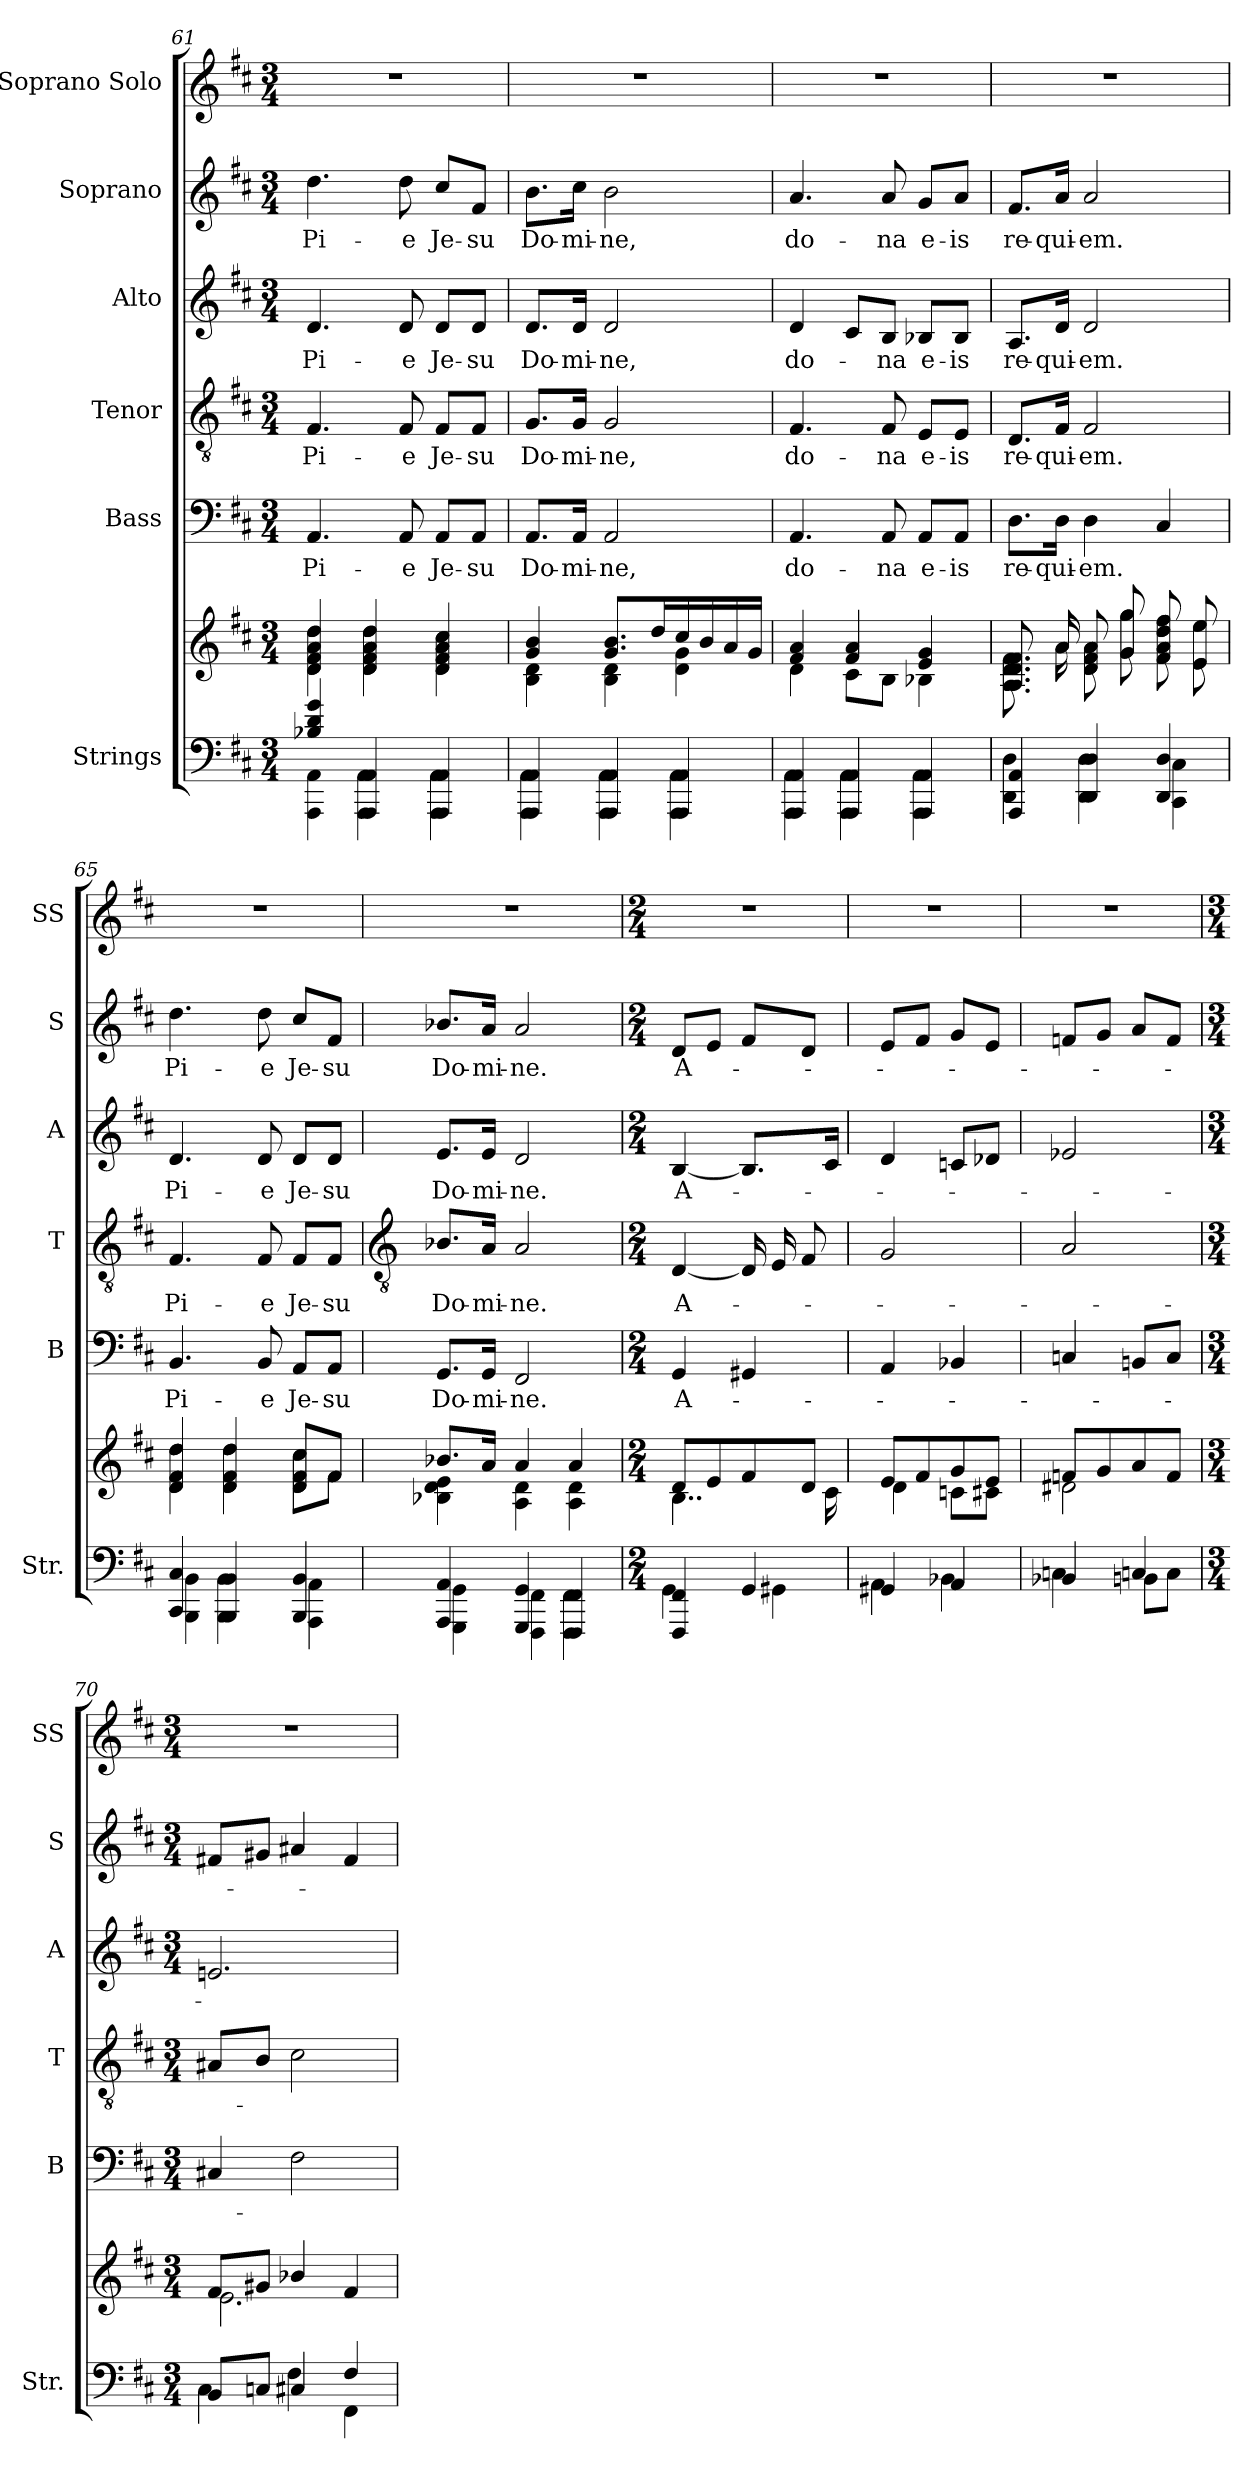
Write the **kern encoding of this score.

**kern	**kern	**kern	**text	**kern	**text	**kern	**text	**kern	**text	**kern
*part6	*part6	*part5	*part5	*part4	*part4	*part3	*part3	*part2	*part2	*part1
*staff7	*staff6	*staff5	*staff5	*staff4	*staff4	*staff3	*staff3	*staff2	*staff2	*staff1
*I"Strings	*	*I"Bass	*	*I"Tenor	*	*I"Alto	*	*I"Soprano	*	*I"Soprano Solo
*I'Str.	*	*I'B	*	*I'T	*	*I'A	*	*I'S	*	*I'SS
!!LO:LB:g=z
*clefF4	*clefG2	*clefF4	*	*clefGv2	*	*clefG2	*	*clefG2	*	*clefG2
*k[f#c#]	*k[f#c#]	*k[f#c#]	*	*k[f#c#]	*	*k[f#c#]	*	*k[f#c#]	*	*k[f#c#]
*D:	*D:	*D:	*	*D:	*	*D:	*	*D:	*	*D:
*M3/4	*M3/4	*M3/4	*	*M3/4	*	*M3/4	*	*M3/4	*	*M3/4
=61	=61	=61	=61	=61	=61	=61	=61	=61	=61	=61
*^	*^	*	*	*	*	*	*	*	*	*
!	!	!	!	!	!LO:LY:b	!	!LO:LY:b	!	!LO:LY:b	!	!LO:LY:b	!LO:N:vis=1
4B-X/ 4d/ 4g/	4AAA\ 4AA\	4d/ 4f#/ 4a/ 4dd/	4d\ 4f#\ 4a\ 4dd\	4.AA	Pi-	4.F#	Pi-	4.d	Pi-	4.dd	Pi-	2.r
4AAA/ 4AA/	4AAA\ 4AA\	4d/ 4f#/ 4a/ 4dd/	4d\ 4f#\ 4a\ 4dd\	.	.	.	.	.	.	.	.	.
!	!	!	!	!	!LO:LY:b	!	!LO:LY:b	!	!LO:LY:b	!	!LO:LY:b	!
.	.	.	.	8AA	-e	8F#	-e	8d	-e	8dd	-e	.
!	!	!	!	!	!LO:LY:b	!	!LO:LY:b	!	!LO:LY:b	!	!LO:LY:b	!
4AAA/ 4AA/	4AAA\ 4AA\	4d/ 4f#/ 4a/ 4cc#/	4d\ 4f#\ 4a\ 4cc#\	8AAL	Je-	8F#L	Je-	8dL	Je-	8cc#L	Je-	.
!	!	!	!	!	!LO:LY:b	!	!LO:LY:b	!	!LO:LY:b	!	!LO:LY:b	!
.	.	.	.	8AAJ	-su	8F#J	-su	8dJ	-su	8f#J	-su	.
=62	=62	=62	=62	=62	=62	=62	=62	=62	=62	=62	=62	=62
!	!	!	!	!	!LO:LY:b	!	!LO:LY:b	!	!LO:LY:b	!	!LO:LY:b	!LO:N:vis=1
4AAA/ 4AA/	4AAA\ 4AA\	4g/ 4b/	4B\ 4d\	8.AAL	Do-	8.GL	Do-	8.dL	Do-	8.bL	Do-	2.r
!	!	!	!	!	!LO:LY:b	!	!LO:LY:b	!	!LO:LY:b	!	!LO:LY:b	!
.	.	.	.	16AAJ	-mi-	16GJ	-mi-	16dJ	-mi-	16cc#J	-mi-	.
!	!	!	!	!	!LO:LY:b	!	!LO:LY:b	!	!LO:LY:b	!	!LO:LY:b	!
4AAA/ 4AA/	4AAA\ 4AA\	8.g/ 8.b/L	4B\ 4d\	2AA	-ne,	2G	-ne,	2d	-ne,	2b	-ne,	.
.	.	16dd/L	.	.	.	.	.	.	.	.	.	.
4AAA/ 4AA/	4AAA\ 4AA\	16cc#/	4d\ 4g\	.	.	.	.	.	.	.	.	.
.	.	16b/	.	.	.	.	.	.	.	.	.	.
.	.	16a/	.	.	.	.	.	.	.	.	.	.
.	.	16g/JJ	.	.	.	.	.	.	.	.	.	.
=63	=63	=63	=63	=63	=63	=63	=63	=63	=63	=63	=63	=63
!	!	!	!	!	!LO:LY:b	!	!LO:LY:b	!	!LO:LY:b	!	!LO:LY:b	!LO:N:vis=1
4AAA/ 4AA/	4AAA\ 4AA\	4f#/ 4a/	4d\	4.AA	do-	4.F#	do-	4d	do-	4.a	do-	2.r
4AAA/ 4AA/	4AAA\ 4AA\	4f#/ 4a/	8c#\L	.	.	.	.	8c#L	.	.	.	.
!	!	!	!	!	!LO:LY:b	!	!LO:LY:b	!	!LO:LY:b	!	!LO:LY:b	!
.	.	.	8B\J	8AA	-na	8F#	-na	8BJ	-na	8a	-na	.
!	!	!	!	!	!LO:LY:b	!	!LO:LY:b	!	!LO:LY:b	!	!LO:LY:b	!
4AAA/ 4AA/	4AAA\ 4AA\	4e/ 4g/	4B-X\	8AAL	e-	8EL	e-	8B-XL	e-	8gL	e-	.
!	!	!	!	!	!LO:LY:b	!	!LO:LY:b	!	!LO:LY:b	!	!LO:LY:b	!
.	.	.	.	8AAJ	-is	8EJ	-is	8B-J	-is	8aJ	-is	.
=64	=64	=64	=64	=64	=64	=64	=64	=64	=64	=64	=64	=64
!	!	!	!	!	!LO:LY:b	!	!LO:LY:b	!	!LO:LY:b	!	!LO:LY:b	!LO:N:vis=1
4AAA/ 4AA/	4DD\ 4D\	8.A/ 8.d/ 8.f#/L	8.A\ 8.d\ 8.f#\L	8.DL	re-	8.DL	re-	8.AL	re-	8.f#L	re-	2.r
!	!	!	!	!	!LO:LY:b	!	!LO:LY:b	!	!LO:LY:b	!	!LO:LY:b	!
.	.	16a/L	16a\L	16DJ	-qui-	16F#J	-qui-	16dJ	-qui-	16aJ	-qui-	.
!	!	!	!	!	!LO:LY:b	!	!LO:LY:b	!	!LO:LY:b	!	!LO:LY:b	!
4DD/ 4D/	4DD\ 4D\	8d/ 8f#/ 8a/	8d\ 8f#\ 8a\	4D	-em.	2F#	-em.	2d	-em.	2a	-em.	.
.	.	8g/ 8gg/	8g\ 8gg\	.	.	.	.	.	.	.	.	.
4DD/ 4D/	4CC#\ 4C#\	8f#/ 8a/ 8dd/ 8ff#/	8f#\ 8a\ 8dd\ 8ff#\	4C#	.	.	.	.	.	.	.	.
.	.	8e/ 8ee/J	8e\ 8ee\J	.	.	.	.	.	.	.	.	.
=65	=65	=65	=65	=65	=65	=65	=65	=65	=65	=65	=65	=65
!	!	!	!	!	!LO:LY:b	!	!LO:LY:b	!	!LO:LY:b	!	!LO:LY:b	!LO:N:vis=1
4CC#/ 4C#/	4BBB\ 4BB\	4d/ 4f#/ 4dd/	4d\ 4f#\ 4dd\	4.BB	Pi-	4.F#	Pi-	4.d	Pi-	4.dd	Pi-	2.r
4BBB/ 4BB/	4BBB\ 4BB\	4d/ 4f#/ 4dd/	4d\ 4f#\ 4dd\	.	.	.	.	.	.	.	.	.
!	!	!	!	!	!LO:LY:b	!	!LO:LY:b	!	!LO:LY:b	!	!LO:LY:b	!
.	.	.	.	8BB	-e	8F#	-e	8d	-e	8dd	-e	.
!	!	!	!	!	!LO:LY:b	!	!LO:LY:b	!	!LO:LY:b	!	!LO:LY:b	!
4BBB/ 4BB/	4AAA\ 4AA\	8d/ 8f#/ 8cc#/L	8d\ 8f#\ 8cc#\L	8AAL	Je-	8F#L	Je-	8dL	Je-	8cc#L	Je-	.
!	!	!	!	!	!LO:LY:b	!	!LO:LY:b	!	!LO:LY:b	!	!LO:LY:b	!
.	.	8f#/J	8f#\J	8AAJ	-su	8F#J	-su	8dJ	-su	8f#J	-su	.
!!LO:LB:g=z
=66	=66	=66	=66	=66	=66	=66	=66	=66	=66	=66	=66	=66
*	*	*	*	*	*	*clefGv2	*	*	*	*	*	*
!	!	!	!	!	!LO:LY:b	!	!LO:LY:b	!	!LO:LY:b	!	!LO:LY:b	!LO:N:vis=1
4AAA/ 4AA/	4GGG\ 4GG\	8.b-X/L	4B-X\ 4d\ 4e\	8.GGL	Do-	8.B-XL	Do-	8.eL	Do-	8.b-XL	Do-	2.r
!	!	!	!	!	!LO:LY:b	!	!LO:LY:b	!	!LO:LY:b	!	!LO:LY:b	!
.	.	16a/J	.	16GGJ	-mi-	16AJ	-mi-	16eJ	-mi-	16aJ	-mi-	.
!	!	!	!	!	!LO:LY:b	!	!LO:LY:b	!	!LO:LY:b	!	!LO:LY:b	!
4GGG/ 4GG/	4FFF#\ 4FF#\	4a/	4A\ 4d\	2FF#	-ne.	2A	-ne.	2d	-ne.	2a	-ne.	.
4FFF#/ 4FF#/	4FFF#\ 4FF#\	4a/	4A\ 4d\	.	.	.	.	.	.	.	.	.
=67	=67	=67	=67	=67	=67	=67	=67	=67	=67	=67	=67	=67
*M2/4	*	*M2/4	*	*M2/4	*	*M2/4	*	*M2/4	*	*M2/4	*	*M2/4
!	!	!	!	!	!LO:LY:b	!	!LO:LY:b	!	!LO:LY:b	!	!LO:LY:b	!LO:N:vis=1
4FFF#/ 4FF#/	4GG\	8d/L	4..B\	4GG	A-	[4D	A-	[4B	A-	8dL	A-	2r
.	.	8e/	.	.	.	.	.	.	.	8eJ	.	.
4GG/	4GG#X\	8f#/	.	4GG#X	.	16DLL]	.	8.BL]	.	8f#L	.	.
.	.	.	.	.	.	16E	.	.	.	.	.	.
.	.	8d/J	.	.	.	8F#J	.	.	.	8dJ	.	.
.	.	.	16c#\	.	.	.	.	16c#J	.	.	.	.
=68	=68	=68	=68	=68	=68	=68	=68	=68	=68	=68	=68	=68
!	!	!	!	!	!	!	!	!	!	!	!	!LO:N:vis=1
4GG#X/	4AA\	8e/L	4d\	4AA	.	2G	.	4d	.	8eL	.	2r
.	.	8f#/	.	.	.	.	.	.	.	8f#J	.	.
4AA/	4BB-X\	8g/	8cn\L	4BB-X	.	.	.	8cnL	.	8gL	.	.
.	.	8e/J	8c#X\J	.	.	.	.	8d-XJ	.	8eJ	.	.
=69	=69	=69	=69	=69	=69	=69	=69	=69	=69	=69	=69	=69
!	!	!	!	!	!	!	!	!	!	!	!	!LO:N:vis=1
4BB-X/	4Cn\	8fn/L	2d#X\	4Cn	.	2A	.	2e-X	.	8fnL	.	2r
.	.	8g/	.	.	.	.	.	.	.	8gJ	.	.
4Cn/	8BB\L	8a/	.	8BBnL	.	.	.	.	.	8aL	.	.
.	8C\J	8f/J	.	8CJ	.	.	.	.	.	8fJ	.	.
=70	=70	=70	=70	=70	=70	=70	=70	=70	=70	=70	=70	=70
*M3/4	*	*M3/4	*	*M3/4	*	*M3/4	*	*M3/4	*	*M3/4	*	*M3/4
!	!	!	!	!	!	!	!	!	!	!	!	!LO:N:vis=1
8BB/L	4C#\	8f#/L	2.e\	4C#X	.	8A#XL	.	2.en	.	8f#XL	.	2.r
8Cn/J	.	8g#X/J	.	.	.	8BJ	.	.	.	8g#XJ	.	.
4C#X/	4F#\	4b-X/	.	2F#	.	2c#	.	.	.	4a#X	.	.
4F#/	4FF#\	4f#/	.	.	.	.	.	.	.	4f#	.	.
*v	*v	*	*	*	*	*	*	*	*	*	*	*
*	*v	*v	*	*	*	*	*	*	*	*	*
=	=	=	=	=	=	=	=	=	=	=
*-	*-	*-	*-	*-	*-	*-	*-	*-	*-	*-
